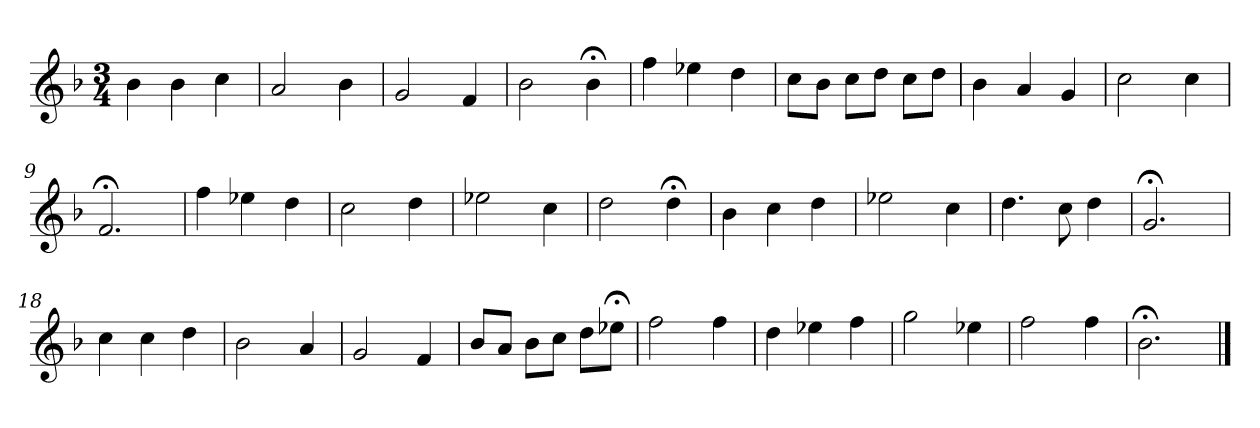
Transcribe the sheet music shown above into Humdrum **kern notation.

**kern
*part1
*staff1
*k[b-]
*B-:lyd
*M3/4
*MM120
=1
4b-
4b-
4cc
=2
2a
4b-
=3
2g
4f
=4
2b-
4b-;<
=5
4ff
4ee-X
4dd
=6
8ccL
8b-J
8ccL
8ddJ
8ccL
8ddJ
=7
4b-
4a
4g
=8
2cc
4cc
=9
2.f;<
=10
4ff
4ee-X
4dd
=11
2cc
4dd
=12
2ee-X
4cc
=13
2dd
4dd;<
=14
4b-
4cc
4dd
=15
2ee-X
4cc
=16
4.dd
8cc
4dd
=17
2.g;<
=18
4cc
4cc
4dd
=19
2b-
4a
=20
2g
4f
=21
8b-L
8aJ
8b-L
8ccJ
8ddL
8ee-X;<J
=22
2ff
4ff
=23
4dd
4ee-X
4ff
=24
2gg
4ee-X
=25
2ff
4ff
=26
2.b-;<
==
*-
